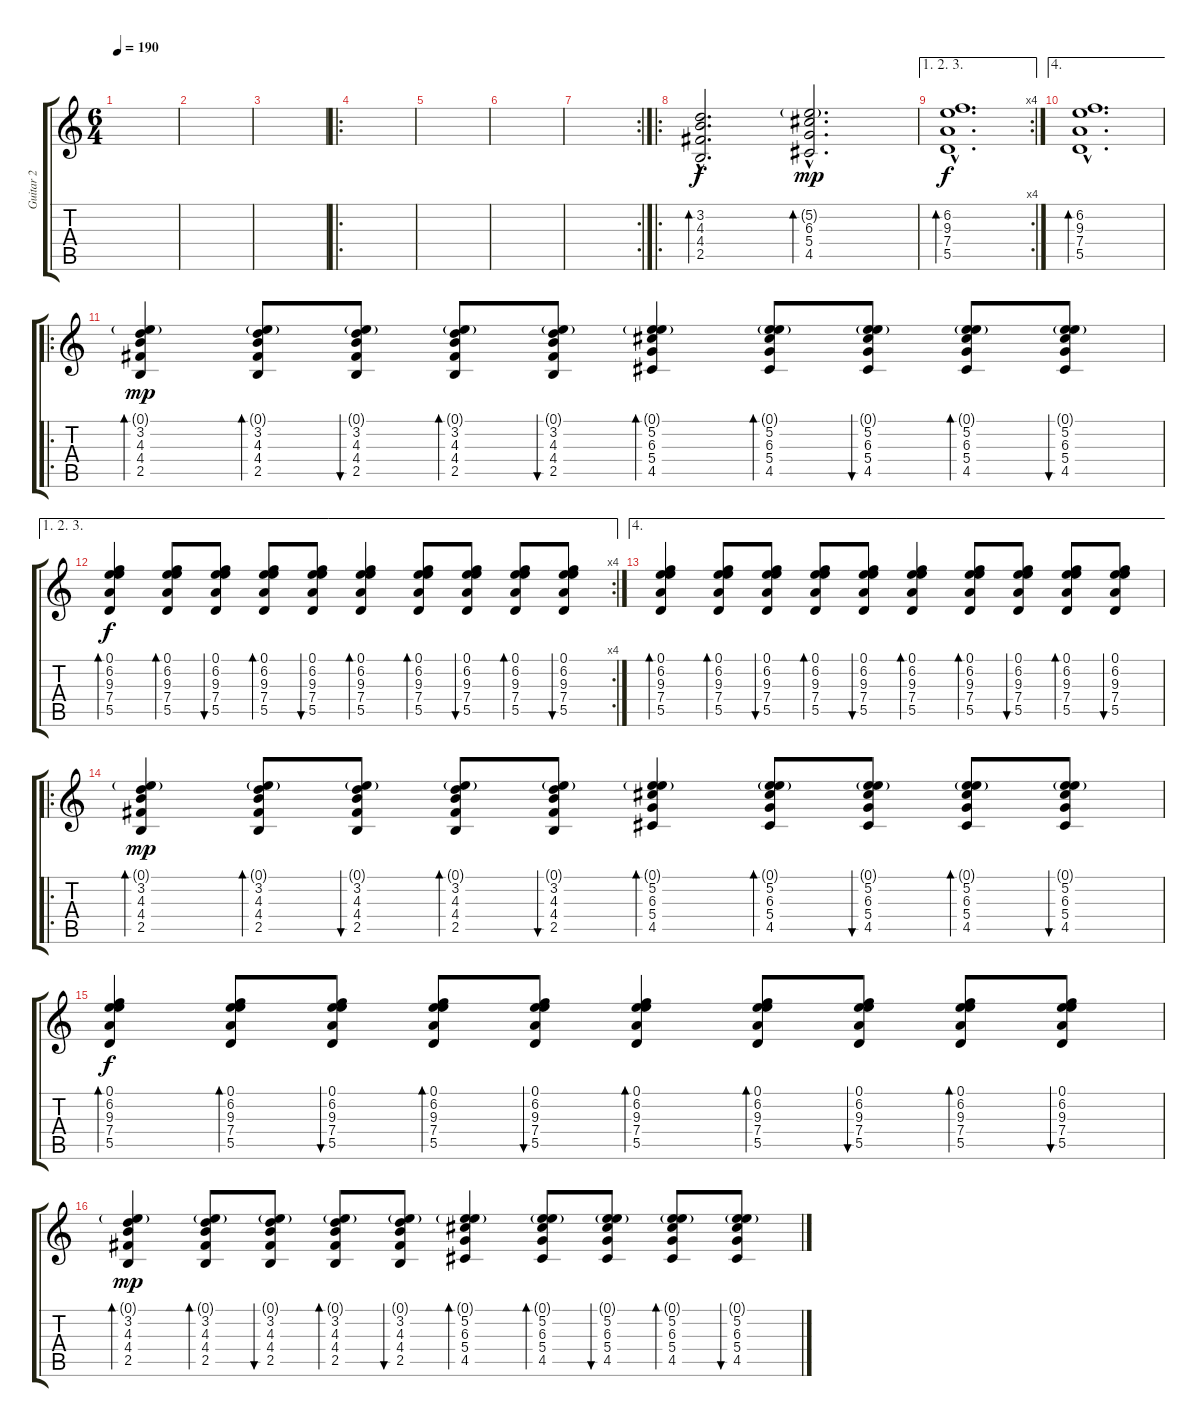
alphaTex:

\track ("Guitar 2" "Guitar 2") {instrument distortionguitar}
\staff {score tabs}
\tuning (E4 B3 G3 D3 A2 E2) {hide}
\ts (6 4)
\tempo 190
\clef g2
\ks c
|
|
|
\ro
|
|
|
\rc 2
|
\ro
(3.2{hac} 4.3{hac} 4.4{hac} 2.5{hac}).2{d bd 240 volume 10 instrument distortionguitar} (5.2{g hac} 6.3{hac} 5.4{hac} 4.5{hac}).2{d bd 240 dy mp} |
\ae (1 2 3)
\rc 4
(6.2{hac} 9.3{hac} 7.4{hac} 5.5{hac}).1{d bd 240 dy f} |
\ae 4
(6.2{hac} 9.3{hac} 7.4{hac} 5.5{hac}).1{d bd 240} |
\ro
(0.1{g} 3.2 4.3 4.4 2.5).4{bd 240 dy mp volume 10 balance 16} (0.1{g} 3.2 4.3 4.4 2.5).8{bd 120} (0.1{g} 3.2 4.3 4.4 2.5).8{bu 120} (0.1{g} 3.2 4.3 4.4 2.5).8{bd 120} (0.1{g} 3.2 4.3 4.4 2.5).8{bu 120} (0.1{g} 5.2 6.3 5.4 4.5).4{bd 120} (0.1{g} 5.2 6.3 5.4 4.5).8{bd 120} (0.1{g} 5.2 6.3 5.4 4.5).8{bu 120} (0.1{g} 5.2 6.3 5.4 4.5).8{bd 120} (0.1{g} 5.2 6.3 5.4 4.5).8{bu 120} |
\ae (1 2 3)
\rc 4
(0.1 6.2 9.3 7.4 5.5).4{bd 120 dy f} (0.1 6.2 9.3 7.4 5.5).8{bd 120} (0.1 6.2 9.3 7.4 5.5).8{bu 120} (0.1 6.2 9.3 7.4 5.5).8{bd 120} (0.1 6.2 9.3 7.4 5.5).8{bu 120} (0.1 6.2 9.3 7.4 5.5).4{bd 120} (0.1 6.2 9.3 7.4 5.5).8{bd 120} (0.1 6.2 9.3 7.4 5.5).8{bu 120} (0.1 6.2 9.3 7.4 5.5).8{bd 120} (0.1 6.2 9.3 7.4 5.5).8{bu 120} |
\ae 4
(0.1 6.2 9.3 7.4 5.5).4{bd 120} (0.1 6.2 9.3 7.4 5.5).8{bd 120} (0.1 6.2 9.3 7.4 5.5).8{bu 120} (0.1 6.2 9.3 7.4 5.5).8{bd 120} (0.1 6.2 9.3 7.4 5.5).8{bu 120} (0.1 6.2 9.3 7.4 5.5).4{bd 120} (0.1 6.2 9.3 7.4 5.5).8{bd 120} (0.1 6.2 9.3 7.4 5.5).8{bu 120} (0.1 6.2 9.3 7.4 5.5).8{bd 120} (0.1 6.2 9.3 7.4 5.5).8{bu 120} |
\ro
(0.1{g} 3.2 4.3 4.4 2.5).4{bd 240 dy mp volume 10 balance 16} (0.1{g} 3.2 4.3 4.4 2.5).8{bd 120} (0.1{g} 3.2 4.3 4.4 2.5).8{bu 120} (0.1{g} 3.2 4.3 4.4 2.5).8{bd 120} (0.1{g} 3.2 4.3 4.4 2.5).8{bu 120} (0.1{g} 5.2 6.3 5.4 4.5).4{bd 120} (0.1{g} 5.2 6.3 5.4 4.5).8{bd 120} (0.1{g} 5.2 6.3 5.4 4.5).8{bu 120} (0.1{g} 5.2 6.3 5.4 4.5).8{bd 120} (0.1{g} 5.2 6.3 5.4 4.5).8{bu 120} |
(0.1 6.2 9.3 7.4 5.5).4{bd 120 dy f} (0.1 6.2 9.3 7.4 5.5).8{bd 120} (0.1 6.2 9.3 7.4 5.5).8{bu 120} (0.1 6.2 9.3 7.4 5.5).8{bd 120} (0.1 6.2 9.3 7.4 5.5).8{bu 120} (0.1 6.2 9.3 7.4 5.5).4{bd 120} (0.1 6.2 9.3 7.4 5.5).8{bd 120} (0.1 6.2 9.3 7.4 5.5).8{bu 120} (0.1 6.2 9.3 7.4 5.5).8{bd 120} (0.1 6.2 9.3 7.4 5.5).8{bu 120} |
(0.1{g} 3.2 4.3 4.4 2.5).4{bd 240 dy mp volume 10 balance 16} (0.1{g} 3.2 4.3 4.4 2.5).8{bd 120} (0.1{g} 3.2 4.3 4.4 2.5).8{bu 120} (0.1{g} 3.2 4.3 4.4 2.5).8{bd 120} (0.1{g} 3.2 4.3 4.4 2.5).8{bu 120} (0.1{g} 5.2 6.3 5.4 4.5).4{bd 120} (0.1{g} 5.2 6.3 5.4 4.5).8{bd 120} (0.1{g} 5.2 6.3 5.4 4.5).8{bu 120} (0.1{g} 5.2 6.3 5.4 4.5).8{bd 120} (0.1{g} 5.2 6.3 5.4 4.5).8{bu 120}
